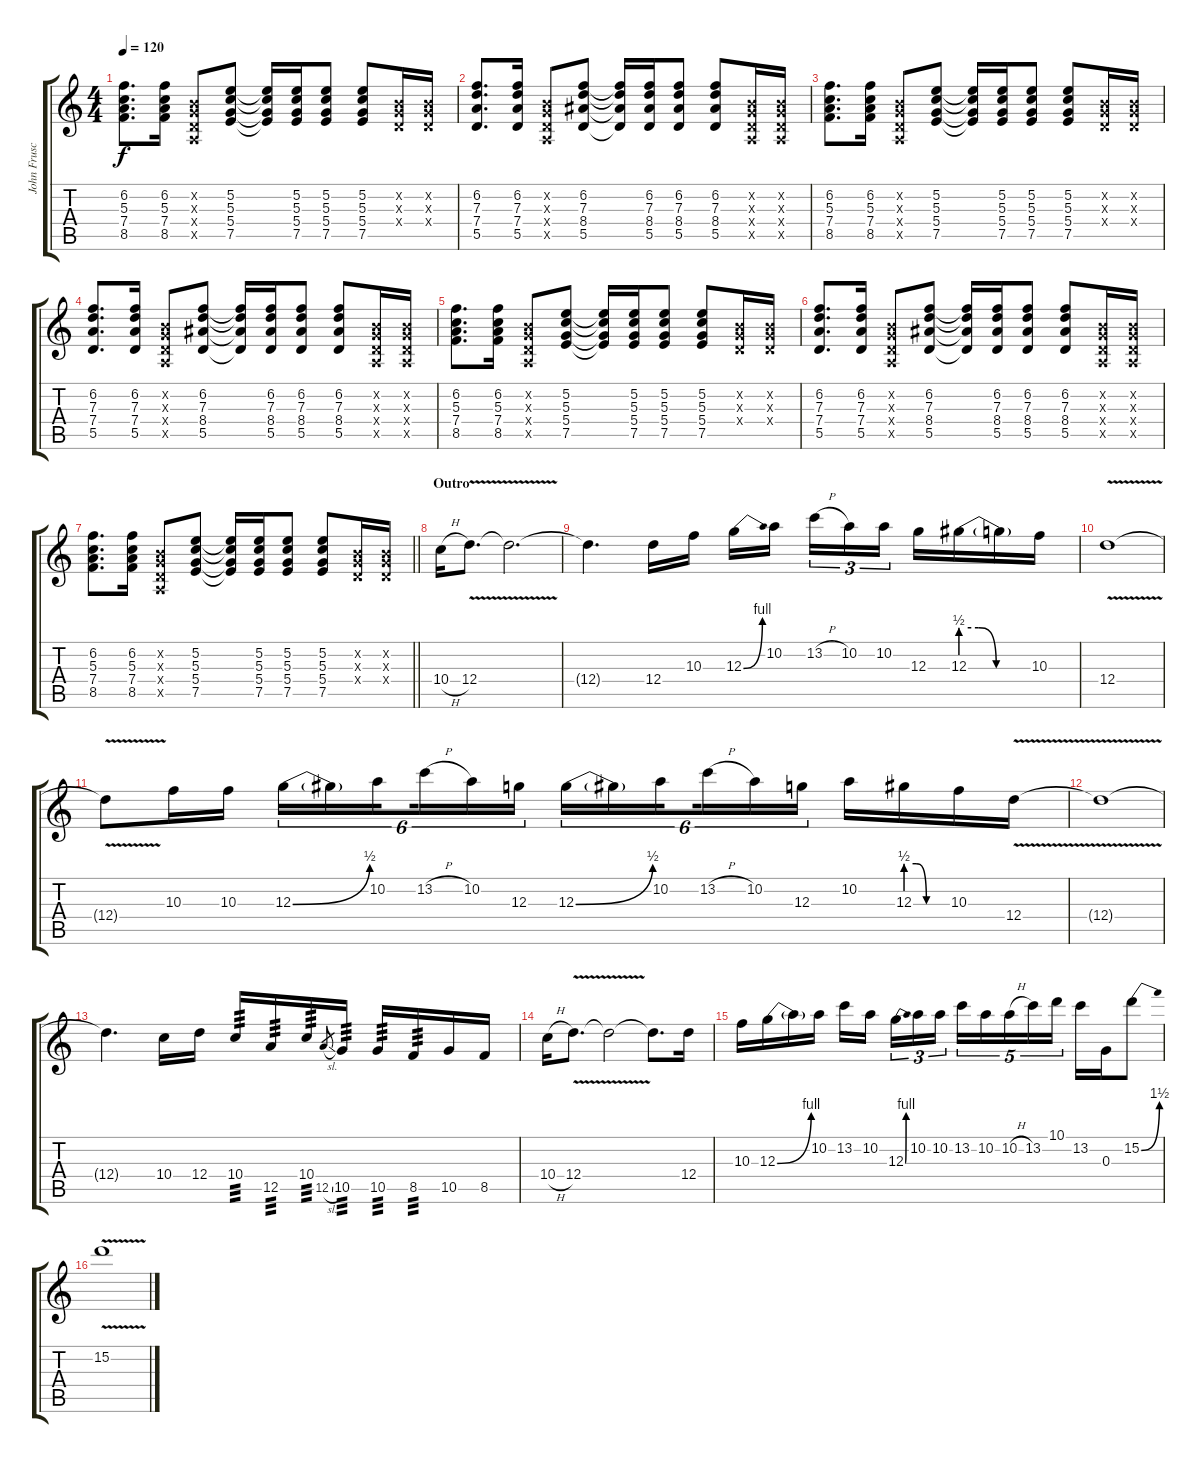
\track ("John Frusciante | Gtr. 1" "John Frusc") {instrument electricguitarclean}
\staff {score tabs}
\tuning (E4 B3 G3 D3 A2 E2) {hide}
\ts (4 4)
\tempo 120
\clef g2
\ks c
(6.2 5.3 7.4 8.5).8{d dy f} (6.2 5.3 7.4 8.5).16 (0.2{x} 0.3{x} 0.4{x} 0.5{x}).8 (5.2 5.3 5.4 7.5).8 (5.2{t} 5.3{t} 5.4{t} 7.5{t}).16 (5.2 5.3 5.4 7.5).16 (5.2 5.3 5.4 7.5).8 (5.2 5.3 5.4 7.5).8 (0.2{x} 0.3{x} 0.4{x}).16 (0.2{x} 0.3{x} 0.4{x}).16 |
(6.2 7.3 7.4 5.5).8{d} (6.2 7.3 7.4 5.5).16 (0.2{x} 0.3{x} 0.4{x} 0.5{x}).8 (6.2 7.3 8.4 5.5).8 (6.2{t} 7.3{t} 8.4{t} 5.5{t}).16 (6.2 7.3 8.4 5.5).16 (6.2 7.3 8.4 5.5).8 (6.2 7.3 8.4 5.5).8 (0.2{x} 0.3{x} 0.4{x} 0.5{x}).16 (0.2{x} 0.3{x} 0.4{x} 0.5{x}).16 |
(6.2 5.3 7.4 8.5).8{d} (6.2 5.3 7.4 8.5).16 (0.2{x} 0.3{x} 0.4{x} 0.5{x}).8 (5.2 5.3 5.4 7.5).8 (5.2{t} 5.3{t} 5.4{t} 7.5{t}).16 (5.2 5.3 5.4 7.5).16 (5.2 5.3 5.4 7.5).8 (5.2 5.3 5.4 7.5).8 (0.2{x} 0.3{x} 0.4{x}).16 (0.2{x} 0.3{x} 0.4{x}).16 |
(6.2 7.3 7.4 5.5).8{d} (6.2 7.3 7.4 5.5).16 (0.2{x} 0.3{x} 0.4{x} 0.5{x}).8 (6.2 7.3 8.4 5.5).8 (6.2{t} 7.3{t} 8.4{t} 5.5{t}).16 (6.2 7.3 8.4 5.5).16 (6.2 7.3 8.4 5.5).8 (6.2 7.3 8.4 5.5).8 (0.2{x} 0.3{x} 0.4{x} 0.5{x}).16 (0.2{x} 0.3{x} 0.4{x} 0.5{x}).16 |
(6.2 5.3 7.4 8.5).8{d} (6.2 5.3 7.4 8.5).16 (0.2{x} 0.3{x} 0.4{x} 0.5{x}).8 (5.2 5.3 5.4 7.5).8 (5.2{t} 5.3{t} 5.4{t} 7.5{t}).16 (5.2 5.3 5.4 7.5).16 (5.2 5.3 5.4 7.5).8 (5.2 5.3 5.4 7.5).8 (0.2{x} 0.3{x} 0.4{x}).16 (0.2{x} 0.3{x} 0.4{x}).16 |
(6.2 7.3 7.4 5.5).8{d} (6.2 7.3 7.4 5.5).16 (0.2{x} 0.3{x} 0.4{x} 0.5{x}).8 (6.2 7.3 8.4 5.5).8 (6.2{t} 7.3{t} 8.4{t} 5.5{t}).16 (6.2 7.3 8.4 5.5).16 (6.2 7.3 8.4 5.5).8 (6.2 7.3 8.4 5.5).8 (0.2{x} 0.3{x} 0.4{x} 0.5{x}).16 (0.2{x} 0.3{x} 0.4{x} 0.5{x}).16 |
\barLineRight lightlight
(6.2 5.3 7.4 8.5).8{d} (6.2 5.3 7.4 8.5).16 (0.2{x} 0.3{x} 0.4{x} 0.5{x}).8 (5.2 5.3 5.4 7.5).8 (5.2{t} 5.3{t} 5.4{t} 7.5{t}).16 (5.2 5.3 5.4 7.5).16 (5.2 5.3 5.4 7.5).8 (5.2 5.3 5.4 7.5).8 (0.2{x} 0.3{x} 0.4{x}).16 (0.2{x} 0.3{x} 0.4{x}).16 |
\section ("" "Outro")
10.4{h}.16{instrument distortionguitar} 12.4{v}.8{d} 12.4{t}.2{d} |
12.4{t}.4{d} 12.4.16 10.3.16 12.3{be (bend 0 0 60 4)}.16 10.2.16{beam splitsecondary} 13.2{h}.16{tu (3 2)} 10.2.16{tu (3 2)} 10.2.16{tu (3 2)} 12.3.16 12.3{be (custom 0 2 15 2 30 0 60 0)}.16 12.3{t}.16 10.3.16 |
12.4{v}.1 |
12.4{t}.8 10.3.16 10.3.16 12.3{be (bend 0 0 60 2)}.16{tu (6 4)} 12.3{t}.16{tu (6 4)} 10.2.16{tu (6 4) beam splitsecondary} 13.2{h}.16{tu (6 4)} 10.2.16{tu (6 4)} 12.3.16{tu (6 4)} 12.3{be (bend 0 0 60 2)}.16{tu (6 4)} 12.3{t}.16{tu (6 4)} 10.2.16{tu (6 4) beam splitsecondary} 13.2{h}.16{tu (6 4)} 10.2.16{tu (6 4)} 12.3.16{tu (6 4)} 10.2.16 12.3{be (custom 0 2 15 2 30 0 60 0)}.16 10.3.16 12.4{v}.16 |
12.4{t}.1 |
12.4{t}.4{d} 10.4.16 12.4.16 10.4.16{tp 3} 12.5.16{tp 3} 10.4.16{tp 3} 12.5{sl}.8{gr} 10.5.16{tp 3} 10.5.16{tp 3} 8.5.16{tp 3} 10.5.16 8.5.16 |
10.4{h}.16 12.4{v}.8{d} 12.4{t}.2 12.4{t}.8{d} 12.4.16 |
10.3.16 12.3{be (bend 0 0 60 4)}.16 12.3{t}.16 10.2.16 13.2.16 10.2.16{beam splitsecondary} 12.3{be (bend 0 0 60 4)}.16{tu (3 2)} 10.2.16{tu (3 2)} 10.2.16{tu (3 2)} 13.2.16{tu (5 4)} 10.2.16{tu (5 4)} 10.2{h}.16{tu (5 4)} 13.2.16{tu (5 4)} 10.1.16{tu (5 4)} 13.2.16 0.3.16 15.2{be (bend 0 0 60 6)}.8 |
15.2{v}.1
